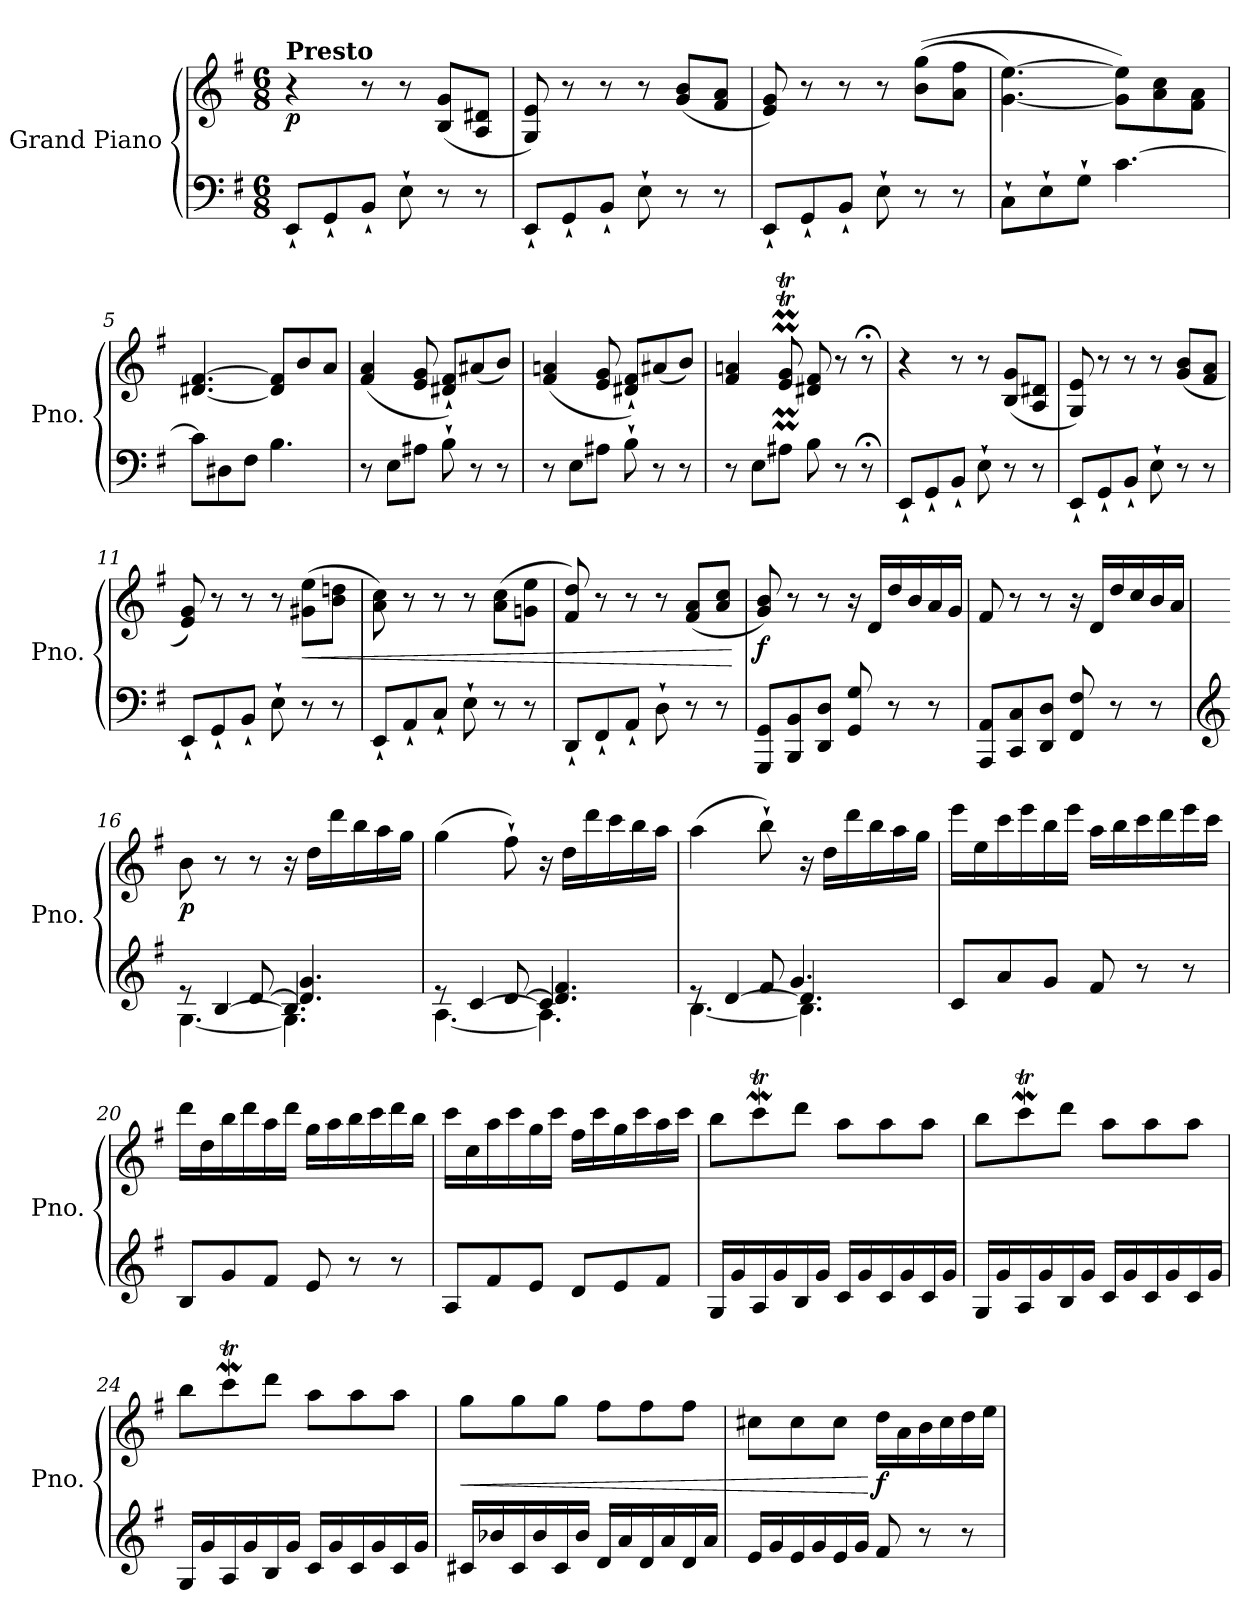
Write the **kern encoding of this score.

**kern	**kern	**dynam
*part1	*part1	*part1
*staff2	*staff1	*staff1/2
*I"Grand Piano	*	*
*I'Pno.	*	*
*clefF4	*clefG2	*
*k[f#]	*k[f#]	*
*M6/8	*M6/8	*
=1	=1	=1
!	!LO:TX:a:B:t=Presto	!
!	!	!LO:DY:b
8EE`/L	4r	p
8GG`/	.	.
8BB`/J	8r	.
8E`\	8r	.
8r	(<8B/ 8g/L	.
8r	8A/ 8d#X/J	.
=2	=2	=2
8EE`/L	8G/ 8e/)	.
8GG`/	8r	.
8BB`/J	8r	.
8E`\	8r	.
8r	(<8g/ 8b/L	.
8r	8f#/ 8a/J	.
=3	=3	=3
8EE`/L	8e/ 8g/)	.
8GG`/	8r	.
8BB`/J	8r	.
8E`\	8r	.
8r	(>(>8b\ 8gg\L	.
8r	8a\ 8ff#\J	.
=4	=4	=4
8C`\L	[4.g\ [4.ee\)	.
8E`\	.	.
8G`\J	.	.
[4.c\	8g\] 8ee\]L)	.
.	8a\ 8cc\	.
.	8f#\ 8a\J	.
=5	=5	=5
8c\L]	[4.d#X/ [4.f#/	.
8D#X\	.	.
8F#\J	.	.
4.B\	8d#/] 8f#/]L	.
.	8b/	.
.	8a/J	.
=6	=6	=6
8r	(<4f#/ 4a/	.
8E\L	.	.
8A#X\J	8e/ 8g/	.
8B`\	8d#X/` 8f#/`L)	.
8r	(<8a#X/	.
8r	8b/J)	.
!!LO:LB:g=z
=7	=7	=7
8r	(<4f#/ 4an/	.
8E\L	.	.
8A#X\J	8e/ 8g/	.
8B`\	8d#X/` 8f#/`L)	.
8r	(<8a#X/	.
8r	8b/J)	.
=8	=8	=8
8r	4f#/ 4an/	.
8E\L	.	.
8A#X\J	8e/TM 8g/TM	.
8B\	8d#X/ 8f#/	.
8r	8r	.
8r;<	8r;<	.
=9	=9	=9
8EE`/L	4r	.
8GG`/	.	.
8BB`/J	8r	.
8E`\	8r	.
8r	(<8B/ 8g/L	.
8r	8A/ 8d#X/J	.
=10	=10	=10
8EE`/L	8G/ 8e/)	.
8GG`/	8r	.
8BB`/J	8r	.
8E`\	8r	.
8r	(<8g/ 8b/L	.
8r	8f#/ 8a/J	.
=11	=11	=11
8EE`/L	8e/ 8g/)	.
8GG`/	8r	.
8BB`/J	8r	.
8E`\	8r	.
!	!	!LO:HP:b
8r	(>8g#X\ 8ee\L	<
8r	8b\ 8ddn\J	.
=12	=12	=12
8EE`/L	8a\ 8cc\)	.
8AA`/	8r	.
8C`/J	8r	.
8E`\	8r	.
8r	(>8a\ 8cc\L	.
8r	8gn\ 8ee\J	.
!!LO:LB:g=z
=13	=13	=13
8DD`/L	8f#/ 8dd/)	.
8FF#`/	8r	.
8AA`/J	8r	.
8D`\	8r	.
8r	(<8f#/ 8a/L	.
8r	8a/ 8cc/J	.
.	.	[
=14	=14	=14
!	!	!LO:DY:b
8GGG/ 8GG/L	8g/ 8b/)	f
8BBB/ 8BB/	8r	.
8DD/ 8D/J	8r	.
8GG/ 8G/	16r	.
.	16d/LL	.
8r	16dd/	.
.	16b/	.
8r	16a/	.
.	16g/JJ	.
=15	=15	=15
8AAA/ 8AA/L	8f#/	.
8CC/ 8C/	8r	.
8DD/ 8D/J	8r	.
8FF#/ 8F#/	16r	.
.	16d/LL	.
8r	16dd/	.
.	16cc/	.
8r	16b/	.
.	16a/JJ	.
=16	=16	=16
*clefG2	*	*
*^	*	*
*	*^	*	*
!	!	!	!	!LO:DY:b
8re	[4.G\	4ryy	8b\	p
[4B/	.	.	8r	.
.	.	[8d/	8r	.
4.B/]	4.G\]	4.d/] 4.g/	16r	.
.	.	.	16dd\LL	.
.	.	.	16ddd\	.
.	.	.	16bb\	.
.	.	.	16aa\	.
.	.	.	16gg\JJ	.
!!LO:LB:g=z
=17	=17	=17	=17	=17
8re	[4.A\	4ryy	(>4gg\	.
[4c/	.	.	.	.
.	.	[8d/	8ff#`\)	.
4.c/]	4.A\]	4.d/] 4.f#/	16r	.
.	.	.	16dd\LL	.
.	.	.	16ddd\	.
.	.	.	16ccc\	.
.	.	.	16bb\	.
.	.	.	16aa\JJ	.
=18	=18	=18	=18	=18
8re	[4.B\	4ryy	(>4aa\	.
[4d/	.	.	.	.
.	.	8f#/	8bb`\)	.
4.d/]	4.B\]	4.g/	16r	.
.	.	.	16dd\LL	.
.	.	.	16ddd\	.
.	.	.	16bb\	.
.	.	.	16aa\	.
.	.	.	16gg\JJ	.
*v	*v	*v	*	*
=19	=19	=19
8c/L	16eee\LL	.
.	16ee\	.
8a/	16ccc\	.
.	16eee\	.
8g/J	16bb\	.
.	16eee\JJ	.
8f#/	16aa\LL	.
.	16bb\	.
8r	16ccc\	.
.	16ddd\	.
8r	16eee\	.
.	16ccc\JJ	.
=20	=20	=20
8B/L	16ddd\LL	.
.	16dd\	.
8g/	16bb\	.
.	16ddd\	.
8f#/J	16aa\	.
.	16ddd\JJ	.
8e/	16gg\LL	.
.	16aa\	.
8r	16bb\	.
.	16ccc\	.
8r	16ddd\	.
.	16bb\JJ	.
!!LO:LB:g=z
=21	=21	=21
8A/L	16ccc\LL	.
.	16cc\	.
8f#/	16aa\	.
.	16ccc\	.
8e/J	16gg\	.
.	16ccc\JJ	.
8d/L	16ff#\LL	.
.	16ccc\	.
8e/	16gg\	.
.	16ccc\	.
8f#/J	16aa\	.
.	16ccc\JJ	.
=22	=22	=22
16G/LL	8bb\L	.
16g/	.	.
16A/	8cccTw\	.
16g/	.	.
16B/	8ddd\J	.
16g/JJ	.	.
16c/LL	8aa\L	.
16g/	.	.
16c/	8aa\	.
16g/	.	.
16c/	8aa\J	.
16g/JJ	.	.
=23	=23	=23
16G/LL	8bb\L	.
16g/	.	.
16A/	8cccTw\	.
16g/	.	.
16B/	8ddd\J	.
16g/JJ	.	.
16c/LL	8aa\L	.
16g/	.	.
16c/	8aa\	.
16g/	.	.
16c/	8aa\J	.
16g/JJ	.	.
=24	=24	=24
16G/LL	8bb\L	.
16g/	.	.
16A/	8cccTw\	.
16g/	.	.
16B/	8ddd\J	.
16g/JJ	.	.
16c/LL	8aa\L	.
16g/	.	.
16c/	8aa\	.
16g/	.	.
16c/	8aa\J	.
16g/JJ	.	.
!!LO:LB:g=z
=25	=25	=25
!	!	!LO:HP:b
16c#X/LL	8gg\L	<
16b-X/	.	.
16c#/	8gg\	.
16b-/	.	.
16c#/	8gg\J	.
16b-/JJ	.	.
16d/LL	8ff#\L	.
16a/	.	.
16d/	8ff#\	.
16a/	.	.
16d/	8ff#\J	.
16a/JJ	.	.
=26	=26	=26
16e/LL	8cc#X\L	.
16g/	.	.
16e/	8cc#\	.
16g/	.	.
16e/	8cc#\J	.
16g/JJ	.	.
!	!	!LO:DY:n=1:b
8f#/	16dd\LL	[ f
.	16a\	.
8r	16b\	.
.	16cc#\	.
8r	16dd\	.
.	16ee\JJ	.
=	=	=
*-	*-	*-
